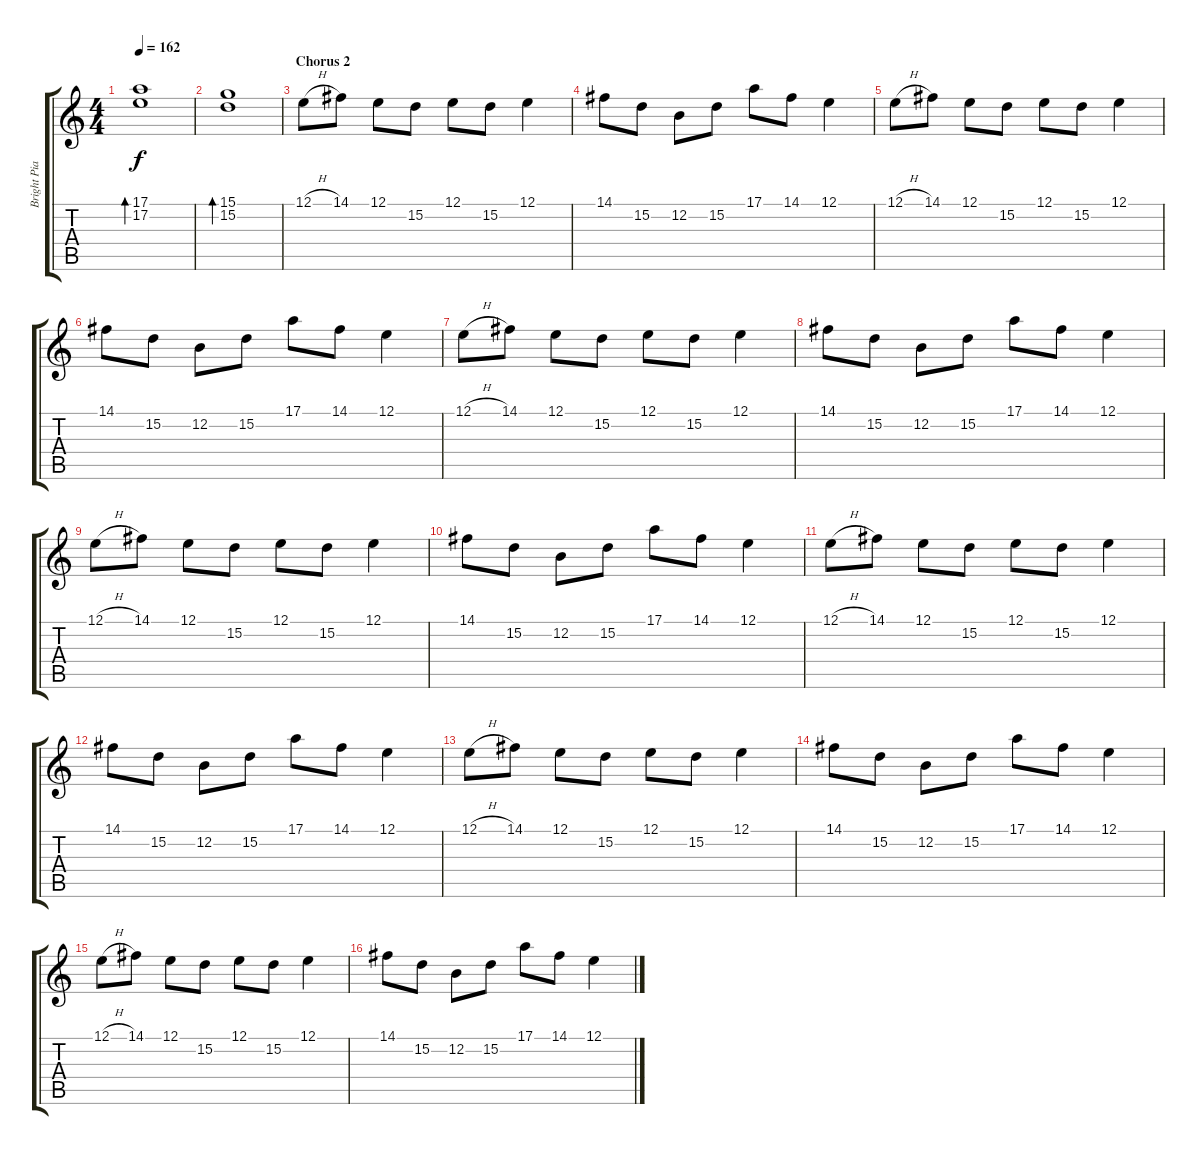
\track ("Bright Piano" "Bright Pia") {instrument brightacousticpiano}
\staff {score tabs}
\tuning (E4 B3 G3 D3 A2 D2) {hide}
\ts (4 4)
\tempo 162
\clef g2
\ks c
(17.1 17.2).1{bd 120 dy f} |
(15.1 15.2).1{bd 120} |
\section ("" "Chorus 2")
12.1{h}.8 14.1.8 12.1.8 15.2.8 12.1.8 15.2.8 12.1.4 |
14.1.8 15.2.8 12.2.8 15.2.8 17.1.8 14.1.8 12.1.4 |
12.1{h}.8 14.1.8 12.1.8 15.2.8 12.1.8 15.2.8 12.1.4 |
14.1.8 15.2.8 12.2.8 15.2.8 17.1.8 14.1.8 12.1.4 |
12.1{h}.8 14.1.8 12.1.8 15.2.8 12.1.8 15.2.8 12.1.4 |
14.1.8 15.2.8 12.2.8 15.2.8 17.1.8 14.1.8 12.1.4 |
12.1{h}.8 14.1.8 12.1.8 15.2.8 12.1.8 15.2.8 12.1.4 |
14.1.8 15.2.8 12.2.8 15.2.8 17.1.8 14.1.8 12.1.4 |
12.1{h}.8 14.1.8 12.1.8 15.2.8 12.1.8 15.2.8 12.1.4 |
14.1.8 15.2.8 12.2.8 15.2.8 17.1.8 14.1.8 12.1.4 |
12.1{h}.8 14.1.8 12.1.8 15.2.8 12.1.8 15.2.8 12.1.4 |
14.1.8 15.2.8 12.2.8 15.2.8 17.1.8 14.1.8 12.1.4 |
12.1{h}.8 14.1.8 12.1.8 15.2.8 12.1.8 15.2.8 12.1.4 |
14.1.8 15.2.8 12.2.8 15.2.8 17.1.8 14.1.8 12.1.4
